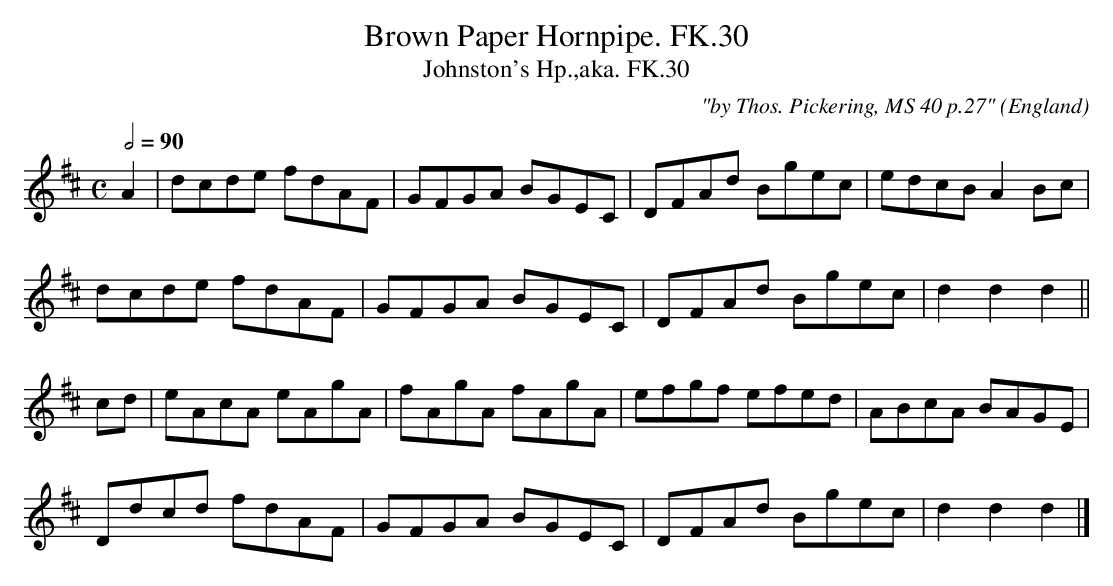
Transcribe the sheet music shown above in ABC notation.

X:1
T:Brown Paper Hornpipe. FK.30
T:Johnston's Hp.,aka. FK.30
C:"by Thos. Pickering, MS 40 p.27"
L:1/8
M:C
O:England
Q:1/2=90
K:D
A2 | dcde fdAF | GFGA BGEC | DFAd Bgec | edcB A2 Bc |!
dcde fdAF | GFGA BGEC | DFAd Bgec | d2 d2 d2 ||!
cd | eAcA eAgA | fAgA fAgA | efgf efed | ABcA BAGE |!
Ddcd fdAF | GFGA BGEC | DFAd Bgec | d2 d2 d2 |]
